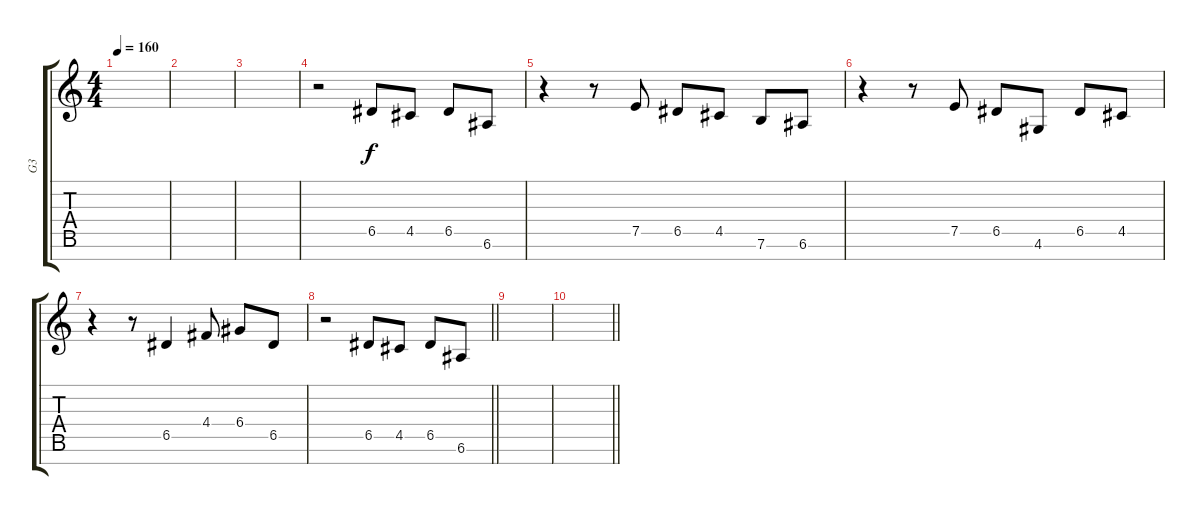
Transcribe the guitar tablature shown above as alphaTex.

\track ("G3" "G3") {instrument distortionguitar}
\staff {score tabs}
\tuning (E4 B3 G3 D3 A2 E2 B1) {hide}
\ts (4 4)
\tempo 160
\clef g2
\ks c
|
|
|
r.2 6.5.8 4.5.8 6.5.8 6.6.8 |
r.4 r.8 7.5.8 6.5.8 4.5.8 7.6.8 6.6.8 |
r.4 r.8 7.5.8 6.5.8 4.6.8 6.5.8 4.5.8 |
r.4 r.8 6.5.4 4.4.8 6.4.8 6.5.8 |
\barLineRight lightlight
r.2 6.5.8 4.5.8 6.5.8 6.6.8 |
|
\barLineRight lightlight
